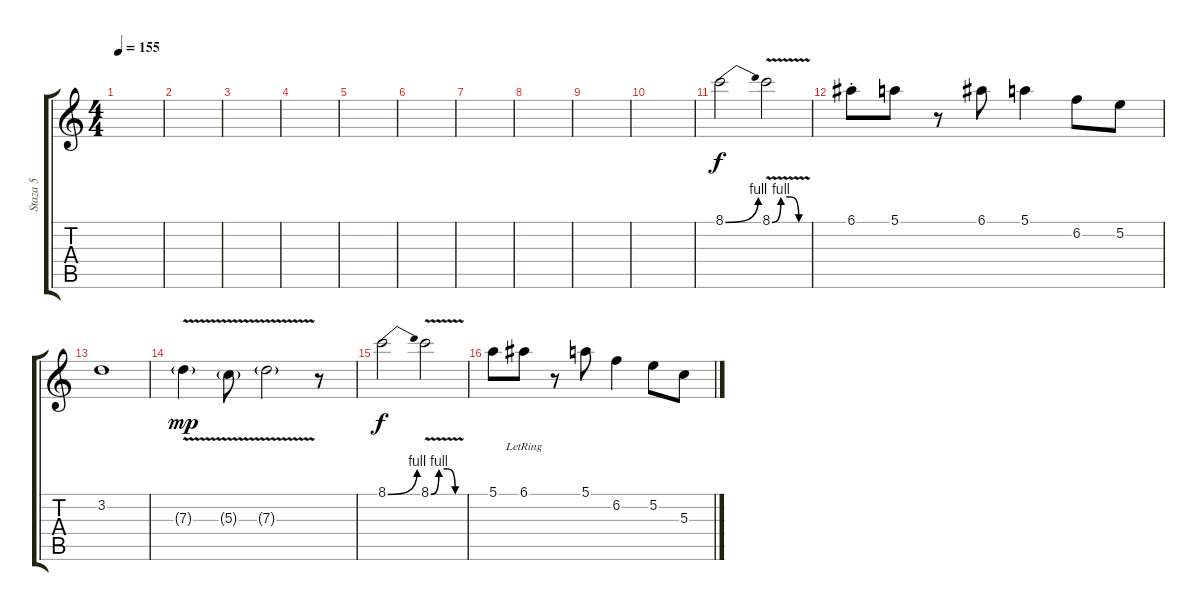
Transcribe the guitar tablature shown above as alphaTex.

\track ("Staza 5" "Staza 5") {instrument overdrivenguitar}
\staff {score tabs}
\tuning (E4 B3 G3 D3 A2 E2) {hide}
\ts (4 4)
\tempo 155
\clef g2
\ks c
|
|
|
|
|
|
|
|
|
|
8.1{be (bend 0 0 60 4)}.2 8.1{be (custom 0 0 15 4 30 4 45 0 60 0) v}.2 |
6.1{st}.8 5.1.8 r.8 6.1.8 5.1.4 6.2.8 5.2.8 |
3.2.1 |
7.3{v g}.4{dy mp} 5.3{v g}.8 7.3{v g}.2 r.8 |
8.1{be (bend 0 0 60 4)}.2{dy f} 8.1{be (custom 0 0 15 4 30 4 45 0 60 0) v}.2 |
5.1.8 6.1{lr}.8 r.8 5.1.8 6.2.4 5.2.8 5.3.8
